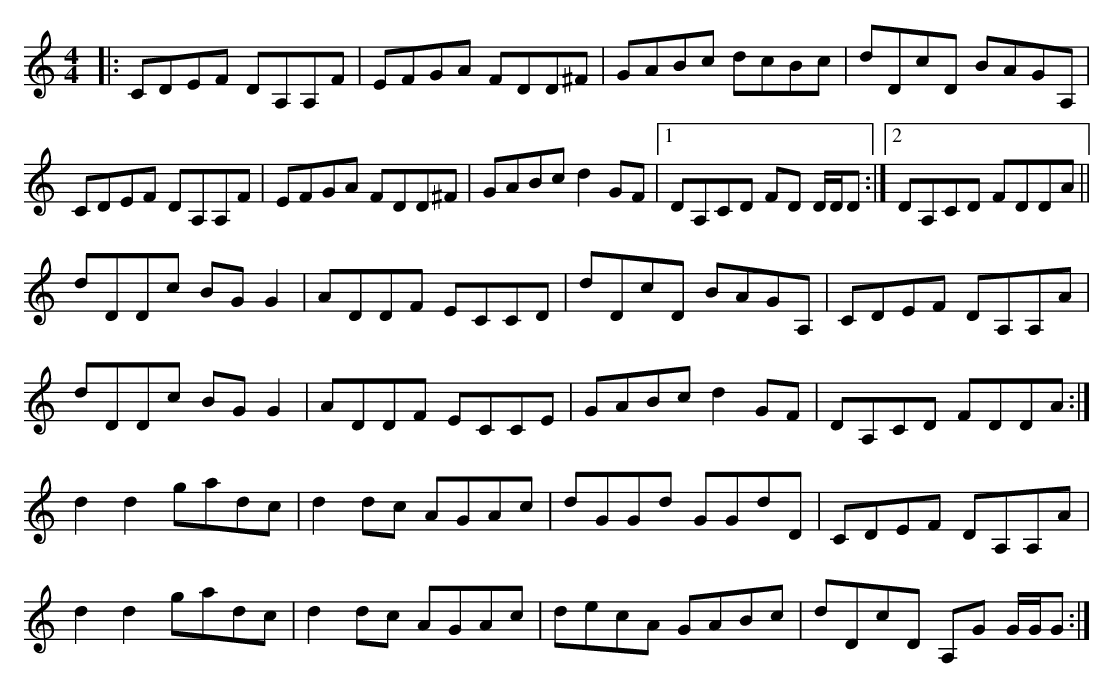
X:1
M:4/4
K:C
|:CDEF DA,A,F|EFGA FDD^F|GABc dcBc|dDcD BAGA,|
CDEF DA,A,F|EFGA FDD^F|GABc d2GF|1 DA,CD FD D/D/D:|2 DA,CD FDDA||
dDDc BGG2|ADDF ECCD|dDcD BAGA,|CDEF DA,A,A|
dDDc BGG2|ADDF ECCE|GABc d2GF|DA,CD FDDA:|
d2d2 gadc|d2dc AGAc|dGGd GGdD|CDEF DA,A,A|
d2d2 gadc|d2dc AGAc|decA GABc|dDcD A,G G/G/G:|
